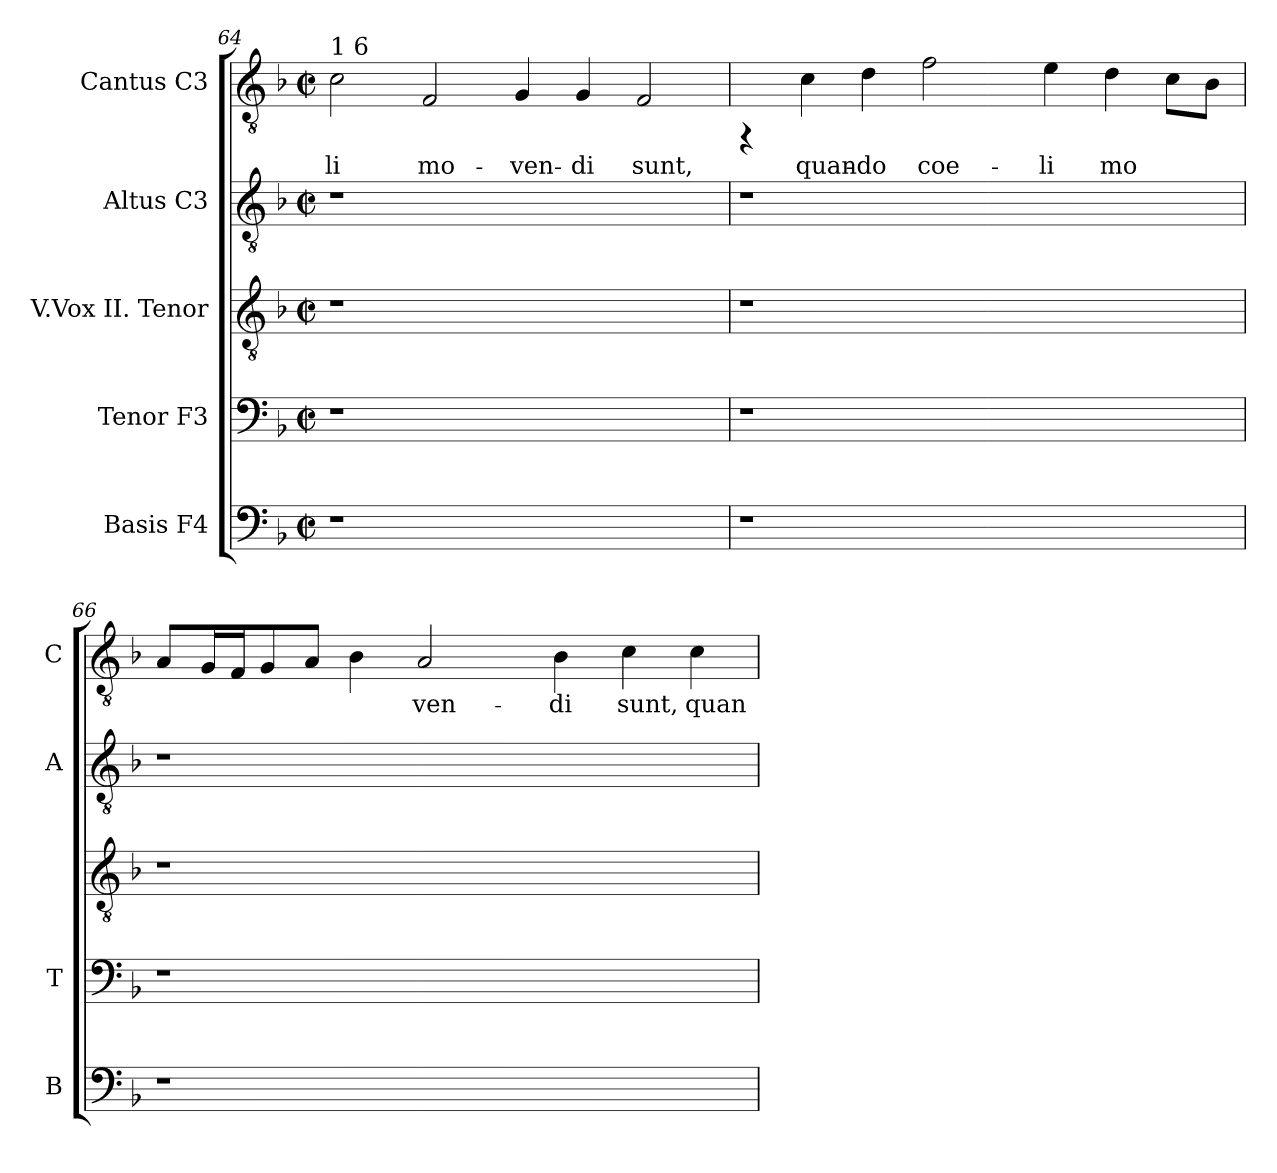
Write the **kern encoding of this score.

**kern	**kern	**kern	**kern	**kern	**text
*part5	*part4	*part3	*part2	*part1	*part1
*staff5	*staff4	*staff3	*staff2	*staff1	*staff1
*I"Basis  F4	*I"Tenor  F3	*I"V.Vox  II. Tenor	*I"Altus  C3	*I"Cantus  C3	*
*I'B	*I'T	*	*I'A	*I'C	*
!!LO:LB:g=z
*clefF4	*clefF4	*clefGv2	*clefGv2	*clefGv2	*
*k[b-]	*k[b-]	*k[b-]	*k[b-]	*k[b-]	*
*F:	*F:	*F:	*F:	*F:	*
*M2/2	*M2/2	*M2/2	*M2/2	*M2/2	*
*met(c|)	*met(c|)	*met(c|)	*met(c|)	*met(c|)	*
=64	=64	=64	=64	=64	=64
!	!	!	!	!LO:TX:a:t=1 6	!
!	!	!	!	!	!LO:LY:b:cj
1r	1r	1r	1r	2c\	-li
!	!	!	!	!	!LO:LY:b:cj
.	.	.	.	2F/	mo-
!	!	!	!	!	!LO:LY:b:cj
1ryy	1ryy	1ryy	1ryy	4G/	-ven-
!	!	!	!	!	!LO:LY:b:cj
.	.	.	.	4G/	-di
!	!	!	!	!	!LO:LY:b:cj
.	.	.	.	2F/	sunt,
=65	=65	=65	=65	=65	=65
1r	1r	1r	1r	4rFF	.
!	!	!	!	!	!LO:LY:b:cj
.	.	.	.	4c\	quan-
!	!	!	!	!	!LO:LY:b:cj
.	.	.	.	4d\	-do
!	!	!	!	!	!LO:LY:b:cj
.	.	.	.	2f\	coe-
1ryy	1ryy	1ryy	1ryy	.	.
!	!	!	!	!	!LO:LY:b:cj
.	.	.	.	4e\	-li
!	!	!	!	!	!LO:LY:b:cj
.	.	.	.	4d\	mo-
!	!	!	!	!	!LO:LY:b:cj
.	.	.	.	8c\L	--
!	!	!	!	!	!LO:LY:b:cj
.	.	.	.	8B-\J	--
=66	=66	=66	=66	=66	=66
!	!	!	!	!	!LO:LY:b:cj
1r	1r	1r	1r	8A/L	--
!	!	!	!	!	!LO:LY:b:cj
.	.	.	.	16G/	--
!	!	!	!	!	!LO:LY:b:cj
.	.	.	.	16F/	--
!	!	!	!	!	!LO:LY:b:cj
.	.	.	.	8G/	--
!	!	!	!	!	!LO:LY:b:cj
.	.	.	.	8A/J	--
!	!	!	!	!	!LO:LY:b:cj
.	.	.	.	4B-\	--
!	!	!	!	!	!LO:LY:b:cj
.	.	.	.	2A/	-ven-
1ryy	1ryy	1ryy	1ryy	.	.
!	!	!	!	!	!LO:LY:b:cj
.	.	.	.	4B-\	-di
!	!	!	!	!	!LO:LY:b:cj
.	.	.	.	4c\	sunt,
!	!	!	!	!	!LO:LY:b:cj
.	.	.	.	4c\	quan-
=	=	=	=	=	=
*-	*-	*-	*-	*-	*-
